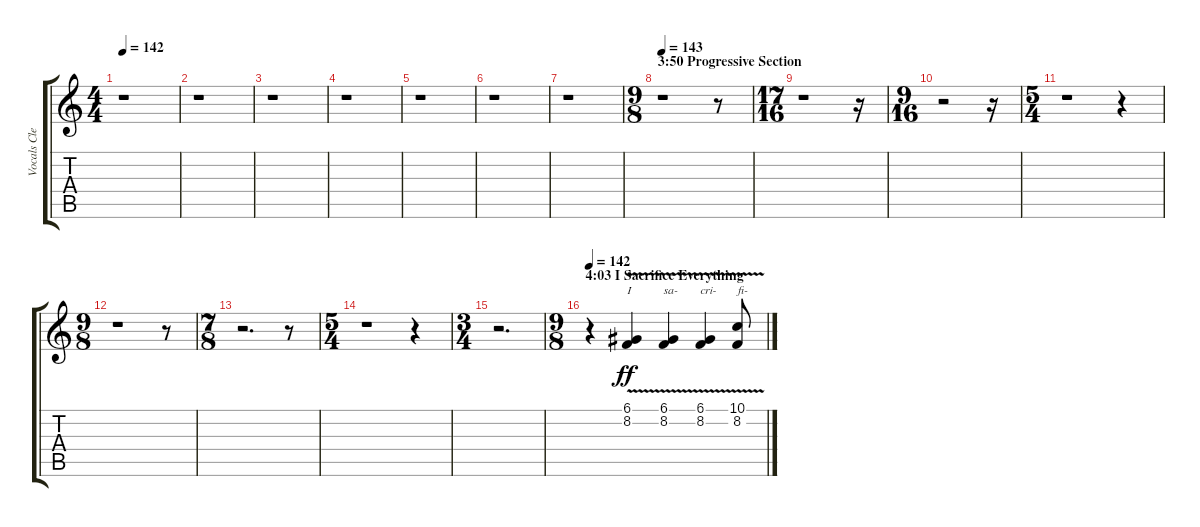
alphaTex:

\track ("Vocals Clean (Jari)" "Vocals Cle") {instrument altosax}
\staff {score tabs}
\tuning (D4 A3 F3 C3 G2 C2) {hide}
\ts (4 4)
\tempo 142
\clef g2
\ks c
r.1{dy ff} |
r.1 |
r.1 |
r.1 |
r.1 |
r.1 |
r.1 |
\ts (9 8)
\section ("" "3:50 Progressive Section")
\tempo 143
r.1 r.8 |
\ts (17 16)
r.1 r.16 |
\ts (9 16)
r.2 r.16 |
\ts (5 4)
r.1 r.4 |
\ts (9 8)
r.1 r.8 |
\ts (7 8)
r.2{d} r.8 |
\ts (5 4)
r.1 r.4 |
\ts (3 4)
r.2{d} |
\ts (9 8)
\section ("" "4:03 I Sacrifice Everything")
\tempo 142
r.4 (6.1{v} 8.2{v}).4{txt "I"} (6.1{v} 8.2{v}).4{txt "sa-"} (6.1{v} 8.2{v}).4{txt "cri-"} (10.1{v} 8.2{v}).8{txt "fi-"}
